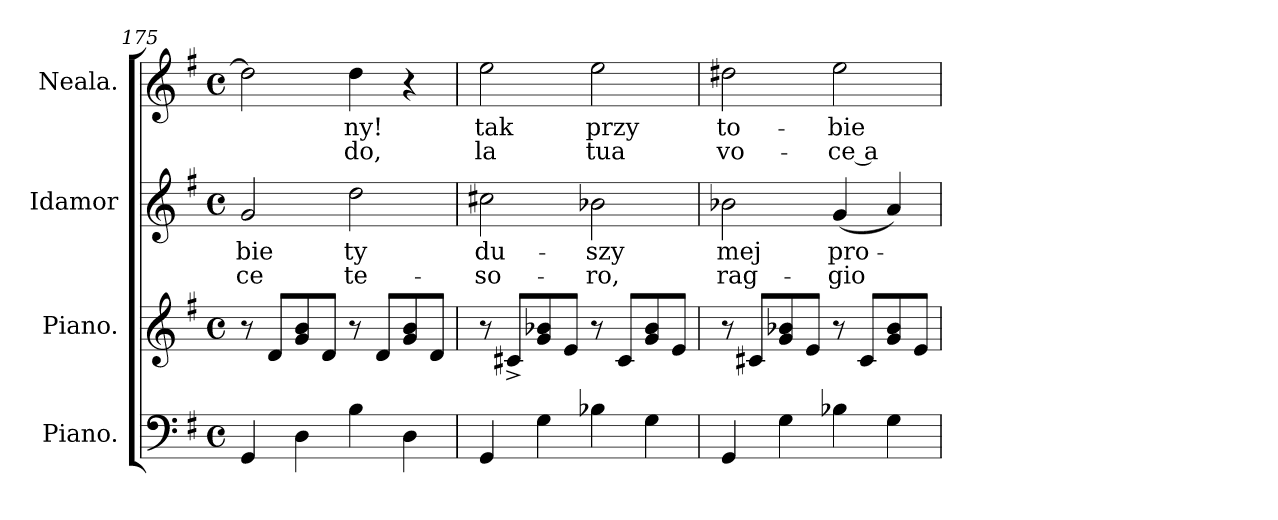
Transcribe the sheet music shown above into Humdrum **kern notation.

**kern	**kern	**kern	**text	**text	**kern	**text	**text
*part4	*part3	*part2	*part2	*part2	*part1	*part1	*part1
*staff4	*staff3	*staff2	*staff2	*staff2	*staff1	*staff1	*staff1
*I"Piano.	*I"Piano.	*I"Idamor	*	*	*I"Neala.	*	*
*	*	*I'I.	*	*	*I'N.	*	*
*clefF4	*clefG2	*clefG2	*	*	*clefG2	*	*
*k[f#]	*k[f#]	*k[f#]	*	*	*k[f#]	*	*
*M4/4	*M4/4	*M4/4	*	*	*M4/4	*	*
*met(c)	*met(c)	*met(c)	*	*	*met(c)	*	*
=175	=175	=175	=175	=175	=175	=175	=175
4GG/	8r	2g/	-bie	-ce	2dd\]	.	.
.	8d/L	.	.	.	.	.	.
4D\	8g/ 8b/	.	.	.	.	.	.
.	8d/J	.	.	.	.	.	.
4B\	8r	2dd\	ty	te-	4dd\	-ny!	-do,
.	8d/L	.	.	.	.	.	.
4D\	8g/ 8b/	.	.	.	4r	.	.
.	8d/J	.	.	.	.	.	.
=176	=176	=176	=176	=176	=176	=176	=176
4GG/	8r	2cc#X\	du-	-so-	2ee\	tak	la
.	8c#X^/L	.	.	.	.	.	.
4G\	8g/ 8b-X/	.	.	.	.	.	.
.	8e/J	.	.	.	.	.	.
4B-X\	8r	2b-X\	-szy	-ro,	2ee\	przy	tua
.	8c#/L	.	.	.	.	.	.
4G\	8g/ 8b-/	.	.	.	.	.	.
.	8e/J	.	.	.	.	.	.
=177	=177	=177	=177	=177	=177	=177	=177
4GG/	8r	2b-X\	mej	rag-	2dd#X\	to-	vo-
.	8c#X/L	.	.	.	.	.	.
4G\	8g/ 8b-X/	.	.	.	.	.	.
.	8e/J	.	.	.	.	.	.
4B-X\	8r	(4g/	pro-	-gio	2ee\	-bie	-ce a
.	8c#/L	.	.	.	.	.	.
4G\	8g/ 8b-/	4a/)	.	.	.	.	.
.	8e/J	.	.	.	.	.	.
=	=	=	=	=	=	=	=
*-	*-	*-	*-	*-	*-	*-	*-
